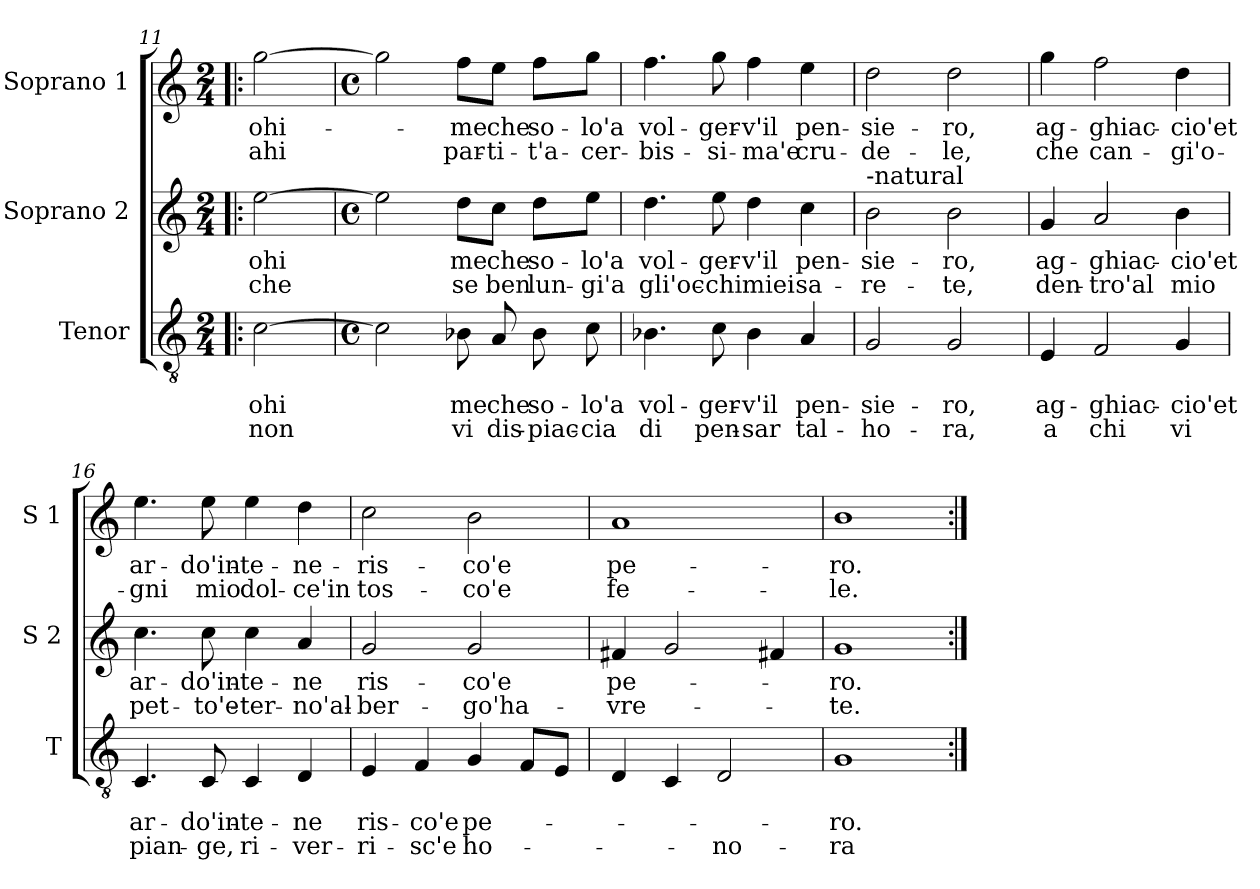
**kern	**text	**text	**text	**kern	**text	**text	**kern	**text	**text
*part3	*part3	*part3	*part3	*part2	*part2	*part2	*part1	*part1	*part1
*staff3	*staff3	*staff3	*staff3	*staff2	*staff2	*staff2	*staff1	*staff1	*staff1
*I"Tenor	*	*	*	*I"Soprano 2	*	*	*I"Soprano 1	*	*
*I'T	*	*	*	*I'S 2	*	*	*I'S 1	*	*
*clefGv2	*	*	*	*clefG2	*	*	*clefG2	*	*
*k[]	*	*	*	*k[]	*	*	*k[]	*	*
*C:	*	*	*	*C:	*	*	*C:	*	*
*M2/4	*	*	*	*M2/4	*	*	*M2/4	*	*
=11!|:	=11!|:	=11!|:	=11!|:	=11!|:	=11!|:	=11!|:	=11!|:	=11!|:	=11!|:
!	!	!LO:LY:b	!LO:LY:b	!	!LO:LY:b	!LO:LY:b	!	!LO:LY:b	!LO:LY:b
[2c\	.	ohi	non	[2ee\	ohi	che	[2gg\	ohi-	ahi
=12	=12	=12	=12	=12	=12	=12	=12	=12	=12
*M4/4	*	*	*	*M4/4	*	*	*M4/4	*	*
*met(c)	*	*	*	*met(c)	*	*	*met(c)	*	*
2c\]	.	.	.	2ee\]	.	.	2gg\]	.	.
!	!	!LO:LY:b	!LO:LY:b	!	!LO:LY:b	!LO:LY:b	!	!LO:LY:b	!LO:LY:b
8B-X\	.	me	vi	8dd\L	me	se	8ff\L	-me	par-
!	!	!LO:LY:b	!LO:LY:b	!	!LO:LY:b	!LO:LY:b	!	!LO:LY:b	!LO:LY:b
8A/	.	che	dis-	8cc\J	che	ben	8ee\J	che	-ti-
!	!	!LO:LY:b	!LO:LY:b	!	!LO:LY:b	!LO:LY:b	!	!LO:LY:b	!LO:LY:b
8B-\	.	so-	-piac-	8dd\L	so-	lun-	8ff\L	so-	-t'a-
!	!	!LO:LY:b	!LO:LY:b	!	!LO:LY:b	!LO:LY:b	!	!LO:LY:b	!LO:LY:b
8c\	.	-lo'a	-cia	8ee\J	-lo'a	-gi'a	8gg\J	-lo'a	-cer-
=13	=13	=13	=13	=13	=13	=13	=13	=13	=13
!	!	!LO:LY:b	!LO:LY:b	!	!LO:LY:b	!LO:LY:b	!	!LO:LY:b	!LO:LY:b
4.B-X\	.	vol-	di	4.dd\	vol-	gli'oc-	4.ff\	vol-	-bis-
!	!	!LO:LY:b	!LO:LY:b	!	!LO:LY:b	!LO:LY:b	!	!LO:LY:b	!LO:LY:b
8c\	.	-ger-	pen-	8ee\	-ger-	-chi	8gg\	-ger-	-si-
!	!	!LO:LY:b	!LO:LY:b	!	!LO:LY:b	!LO:LY:b	!	!LO:LY:b	!LO:LY:b
4B-\	.	-v'il	-sar	4dd\	-v'il	miei	4ff\	-v'il	-ma'e
!	!	!LO:LY:b	!LO:LY:b	!	!LO:LY:b	!LO:LY:b	!	!LO:LY:b	!LO:LY:b
4A/	.	pen-	tal-	4cc\	pen-	sa-	4ee\	pen-	cru-
=14	=14	=14	=14	=14	=14	=14	=14	=14	=14
!	!	!	!	!LO:TX:a:t=-natural	!	!	!	!	!
!	!	!LO:LY:b	!LO:LY:b	!	!LO:LY:b	!LO:LY:b	!	!LO:LY:b	!LO:LY:b
2G/	.	-sie-	-ho-	2b\	-sie-	-re-	2dd\	-sie-	-de-
!	!	!LO:LY:b	!LO:LY:b	!	!LO:LY:b	!LO:LY:b	!	!LO:LY:b	!LO:LY:b
2G/	.	-ro,	-ra,	2b\	-ro,	-te,	2dd\	-ro,	-le,
!!LO:LB:g=z
=15	=15	=15	=15	=15	=15	=15	=15	=15	=15
!	!	!LO:LY:b	!LO:LY:b	!	!LO:LY:b	!LO:LY:b	!	!LO:LY:b	!LO:LY:b
4E/	.	ag-	a	4g/	ag-	den-	4gg\	ag-	che
!	!	!LO:LY:b	!LO:LY:b	!	!LO:LY:b	!LO:LY:b	!	!LO:LY:b	!LO:LY:b
2F/	.	-ghiac-	chi	2a/	-ghiac-	-tro'al	2ff\	-ghiac-	can-
!	!	!LO:LY:b	!LO:LY:b	!	!LO:LY:b	!LO:LY:b	!	!LO:LY:b	!LO:LY:b
4G/	.	-cio'et	vi	4b\	-cio'et	mio	4dd\	-cio'et	-gi'o-
=16	=16	=16	=16	=16	=16	=16	=16	=16	=16
!	!	!LO:LY:b	!LO:LY:b	!	!LO:LY:b	!LO:LY:b	!	!LO:LY:b	!LO:LY:b
4.C/	.	ar-	pian-	4.cc\	ar-	pet-	4.ee\	ar-	-gni
!	!	!LO:LY:b	!LO:LY:b	!	!LO:LY:b	!LO:LY:b	!	!LO:LY:b	!LO:LY:b
8C/	.	-do'in-	-ge,	8cc\	-do'in-	-to'e-	8ee\	-do'in-	mio
!	!	!LO:LY:b	!LO:LY:b	!	!LO:LY:b	!LO:LY:b	!	!LO:LY:b	!LO:LY:b
4C/	.	-te-	ri-	4cc\	-te-	-ter-	4ee\	-te-	dol-
!	!	!LO:LY:b	!LO:LY:b	!	!LO:LY:b	!LO:LY:b	!	!LO:LY:b	!LO:LY:b
4D/	.	-ne	-ver-	4a/	-ne	-no'al-	4dd\	-ne-	-ce'in
=17	=17	=17	=17	=17	=17	=17	=17	=17	=17
!	!	!LO:LY:b	!LO:LY:b	!	!LO:LY:b	!LO:LY:b	!	!LO:LY:b	!LO:LY:b
4E/	.	ris-	-ri-	2g/	ris-	-ber-	2cc\	-ris-	tos-
!	!	!LO:LY:b	!LO:LY:b	!	!	!	!	!	!
4F/	.	-co'e	-sc'e	.	.	.	.	.	.
!	!	!LO:LY:b	!LO:LY:b	!	!LO:LY:b	!LO:LY:b	!	!LO:LY:b	!LO:LY:b
4G/	.	pe-	ho-	2g/	-co'e	-go'ha-	2b\	-co'e	-co'e
8F/L	.	.	.	.	.	.	.	.	.
8E/J	.	.	.	.	.	.	.	.	.
=18	=18	=18	=18	=18	=18	=18	=18	=18	=18
!	!	!	!	!	!LO:LY:b	!LO:LY:b	!	!LO:LY:b	!LO:LY:b
4D/	.	.	.	4f#X/	pe-	-vre-	1a	pe-	fe-
4C/	.	.	.	2g/	.	.	.	.	.
!	!	!	!LO:LY:b	!	!	!	!	!	!
2D/	.	.	-no-	.	.	.	.	.	.
.	.	.	.	4f#X/	.	.	.	.	.
=19	=19	=19	=19	=19	=19	=19	=19	=19	=19
!	!	!LO:LY:b	!LO:LY:b	!	!LO:LY:b	!LO:LY:b	!	!LO:LY:b	!LO:LY:b
1G	.	-ro.	-ra	1g	-ro.	-te.	1b	-ro.	-le.
=:|!	=:|!	=:|!	=:|!	=:|!	=:|!	=:|!	=:|!	=:|!	=:|!
*-	*-	*-	*-	*-	*-	*-	*-	*-	*-
